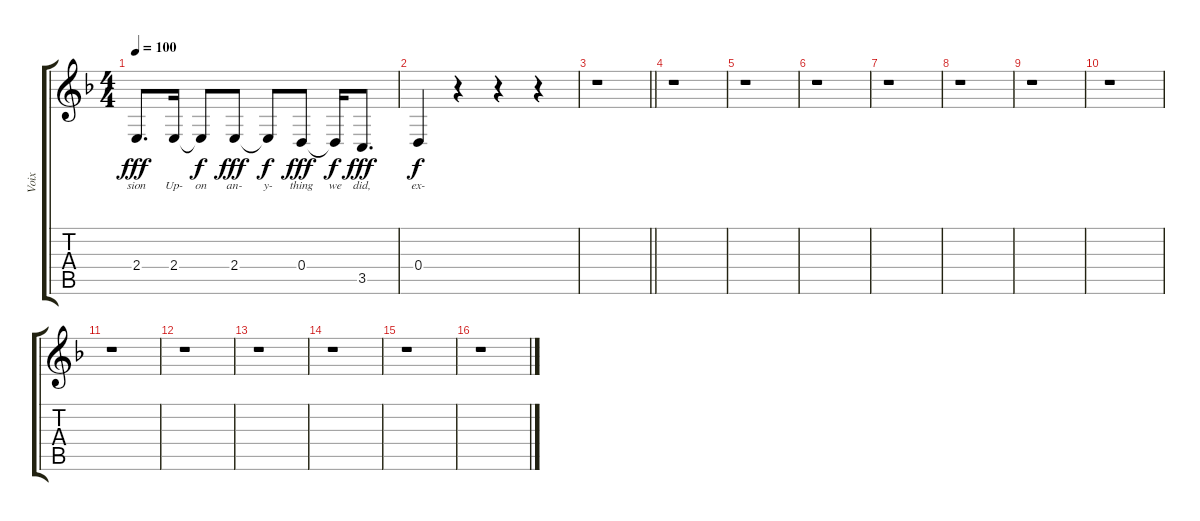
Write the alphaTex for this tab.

\track ("Voix" "Voix") {instrument synthvoice}
\staff {score tabs}
\tuning (E4 B3 G3 D3 A2 E2) {hide}
\ts (4 4)
\tempo 100
\clef g2
\ks dminor
2.4.8{d lyrics (0 "sion") lyrics (1 "") lyrics (2 "") lyrics (3 "") lyrics (4 "") dy fff} 2.4.16{lyrics (0 "Up-") lyrics (1 "") lyrics (2 "") lyrics (3 "") lyrics (4 "")} 2.4{t}.8{lyrics (0 "on") lyrics (1 "") lyrics (2 "") lyrics (3 "") lyrics (4 "") dy f} 2.4.8{lyrics (0 "an-") lyrics (1 "") lyrics (2 "") lyrics (3 "") lyrics (4 "") dy fff} 2.4{t}.8{lyrics (0 "y-") lyrics (1 "") lyrics (2 "") lyrics (3 "") lyrics (4 "") dy f} 0.4.8{lyrics (0 "thing") lyrics (1 "") lyrics (2 "") lyrics (3 "") lyrics (4 "") dy fff} 0.4{t}.16{lyrics (0 "we") lyrics (1 "") lyrics (2 "") lyrics (3 "") lyrics (4 "") dy f} 3.5.8{d lyrics (0 "did,") lyrics (1 "") lyrics (2 "") lyrics (3 "") lyrics (4 "") dy fff} |
0.4.4{lyrics (0 "ex-") lyrics (1 "") lyrics (2 "") lyrics (3 "") lyrics (4 "") dy f} r.4 r.4 r.4 |
\barLineRight lightlight
r.1 |
r.1 |
r.1 |
r.1 |
r.1 |
r.1 |
r.1 |
r.1 |
r.1 |
r.1 |
r.1 |
r.1 |
r.1 |
r.1
